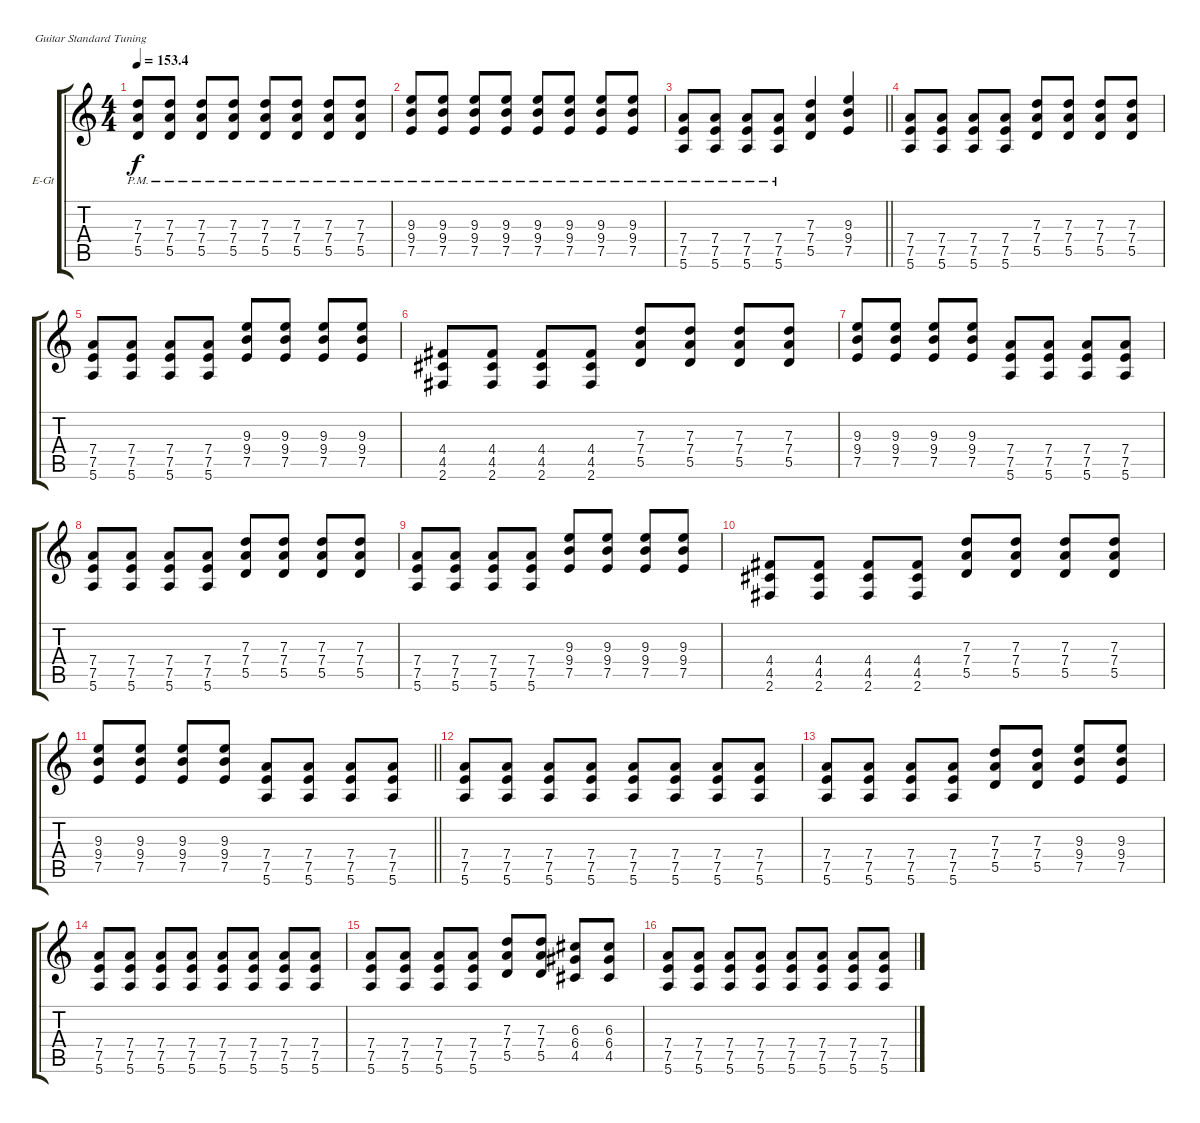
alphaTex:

\bracketExtendMode groupsimilarinstruments
\firstSystemTrackNameOrientation horizontal
\otherSystemsTrackNameOrientation horizontal
\track ("guitar" "E-Gt") {instrument electricguitarjazz}
\staff {score tabs}
\tuning (E4 B3 G3 D3 A2 E2)
\ts (4 4)
\tempo
153.4
\accidentals auto
\clef g2
\ottava regular
\simile none
\ks c
(7.3{pm} 7.4{pm} 5.5{pm}).8{dy f} (7.3{pm} 7.4{pm} 5.5{pm}).8 (7.3{pm} 7.4{pm} 5.5{pm}).8 (7.3{pm} 7.4{pm} 5.5{pm}).8 (7.3{pm} 7.4{pm} 5.5{pm}).8 (7.3{pm} 7.4{pm} 5.5{pm}).8 (7.3{pm} 7.4{pm} 5.5{pm}).8 (7.3{pm} 7.4{pm} 5.5{pm}).8 |
(9.3{pm} 9.4{pm} 7.5{pm}).8 (9.3{pm} 9.4{pm} 7.5{pm}).8 (9.3{pm} 9.4{pm} 7.5{pm}).8 (9.3{pm} 9.4{pm} 7.5{pm}).8 (9.3{pm} 9.4{pm} 7.5{pm}).8 (9.3{pm} 9.4{pm} 7.5{pm}).8 (9.3{pm} 9.4{pm} 7.5{pm}).8 (9.3{pm} 9.4{pm} 7.5{pm}).8 |
\barLineRight lightlight
(7.4{pm} 7.5{pm} 5.6{pm}).8 (7.4{pm} 7.5{pm} 5.6{pm}).8 (7.4{pm} 7.5{pm} 5.6{pm}).8 (7.4{pm} 7.5{pm} 5.6{pm}).8 (7.3 7.4 5.5).4 (9.3 9.4 7.5).4 |
(7.4 7.5 5.6).8 (7.4 7.5 5.6).8 (7.4 7.5 5.6).8 (7.4 7.5 5.6).8 (7.3 7.4 5.5).8 (7.3 7.4 5.5).8 (7.3 7.4 5.5).8 (7.3 7.4 5.5).8 |
(7.4 7.5 5.6).8 (7.4 7.5 5.6).8 (7.4 7.5 5.6).8 (7.4 7.5 5.6).8 (9.3 9.4 7.5).8 (9.3 9.4 7.5).8 (9.3 9.4 7.5).8 (9.3 9.4 7.5).8 |
(4.4 4.5 2.6).8 (4.4 4.5 2.6).8 (4.4 4.5 2.6).8 (4.4 4.5 2.6).8 (7.3 7.4 5.5).8 (7.3 7.4 5.5).8 (7.3 7.4 5.5).8 (7.3 7.4 5.5).8 |
(9.3 9.4 7.5).8 (9.3 9.4 7.5).8 (9.3 9.4 7.5).8 (9.3 9.4 7.5).8 (7.4 7.5 5.6).8 (7.4 7.5 5.6).8 (7.4 7.5 5.6).8 (7.4 7.5 5.6).8 |
(7.4 7.5 5.6).8 (7.4 7.5 5.6).8 (7.4 7.5 5.6).8 (7.4 7.5 5.6).8 (7.3 7.4 5.5).8 (7.3 7.4 5.5).8 (7.3 7.4 5.5).8 (7.3 7.4 5.5).8 |
(7.4 7.5 5.6).8 (7.4 7.5 5.6).8 (7.4 7.5 5.6).8 (7.4 7.5 5.6).8 (9.3 9.4 7.5).8 (9.3 9.4 7.5).8 (9.3 9.4 7.5).8 (9.3 9.4 7.5).8 |
(4.4 4.5 2.6).8 (4.4 4.5 2.6).8 (4.4 4.5 2.6).8 (4.4 4.5 2.6).8 (7.3 7.4 5.5).8 (7.3 7.4 5.5).8 (7.3 7.4 5.5).8 (7.3 7.4 5.5).8 |
\barLineRight lightlight
(9.3 9.4 7.5).8 (9.3 9.4 7.5).8 (9.3 9.4 7.5).8 (9.3 9.4 7.5).8 (7.4 7.5 5.6).8 (7.4 7.5 5.6).8 (7.4 7.5 5.6).8 (7.4 7.5 5.6).8 |
(7.4 7.5 5.6).8 (7.4 7.5 5.6).8 (7.4 7.5 5.6).8 (7.4 7.5 5.6).8 (7.4 7.5 5.6).8 (7.4 7.5 5.6).8 (7.4 7.5 5.6).8 (7.4 7.5 5.6).8 |
(7.4 7.5 5.6).8 (7.4 7.5 5.6).8 (7.4 7.5 5.6).8 (7.4 7.5 5.6).8 (7.3 7.4 5.5).8 (5.5 7.4 7.3).8 (9.3 9.4 7.5).8 (7.5 9.4 9.3).8 |
(7.4 7.5 5.6).8 (7.4 7.5 5.6).8 (7.4 7.5 5.6).8 (7.4 7.5 5.6).8 (7.4 7.5 5.6).8 (7.4 7.5 5.6).8 (7.4 7.5 5.6).8 (7.4 7.5 5.6).8 |
(7.4 7.5 5.6).8 (7.4 7.5 5.6).8 (7.4 7.5 5.6).8 (7.4 7.5 5.6).8 (5.5 7.4 7.3).8 (7.3 7.4 5.5).8 (6.3 6.4 4.5).8 (4.5 6.3 6.4).8 |
(7.4 7.5 5.6).8 (7.4 7.5 5.6).8 (7.4 7.5 5.6).8 (7.4 7.5 5.6).8 (7.4 7.5 5.6).8 (7.4 7.5 5.6).8 (7.4 7.5 5.6).8 (7.4 7.5 5.6).8
